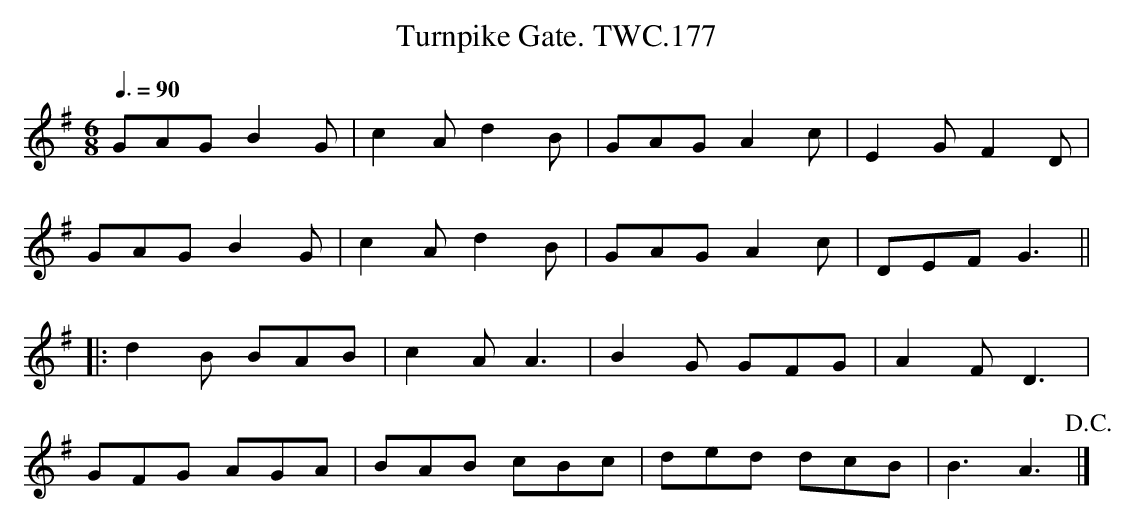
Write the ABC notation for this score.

X:1
T:Turnpike Gate. TWC.177
M:6/8
L:1/8
Q:3/8=90
K:G
GAG B2G | c2A d2B | GAG A2c | E2G F2D |
GAG B2G | c2A d2B | GAG A2c | DEF G3 ||
|: d2B BAB | c2A A3 | B2G GFG | A2F D3 |
GFG AGA | BAB cBc | ded dcB | B3 A3 !D.C.!|]
